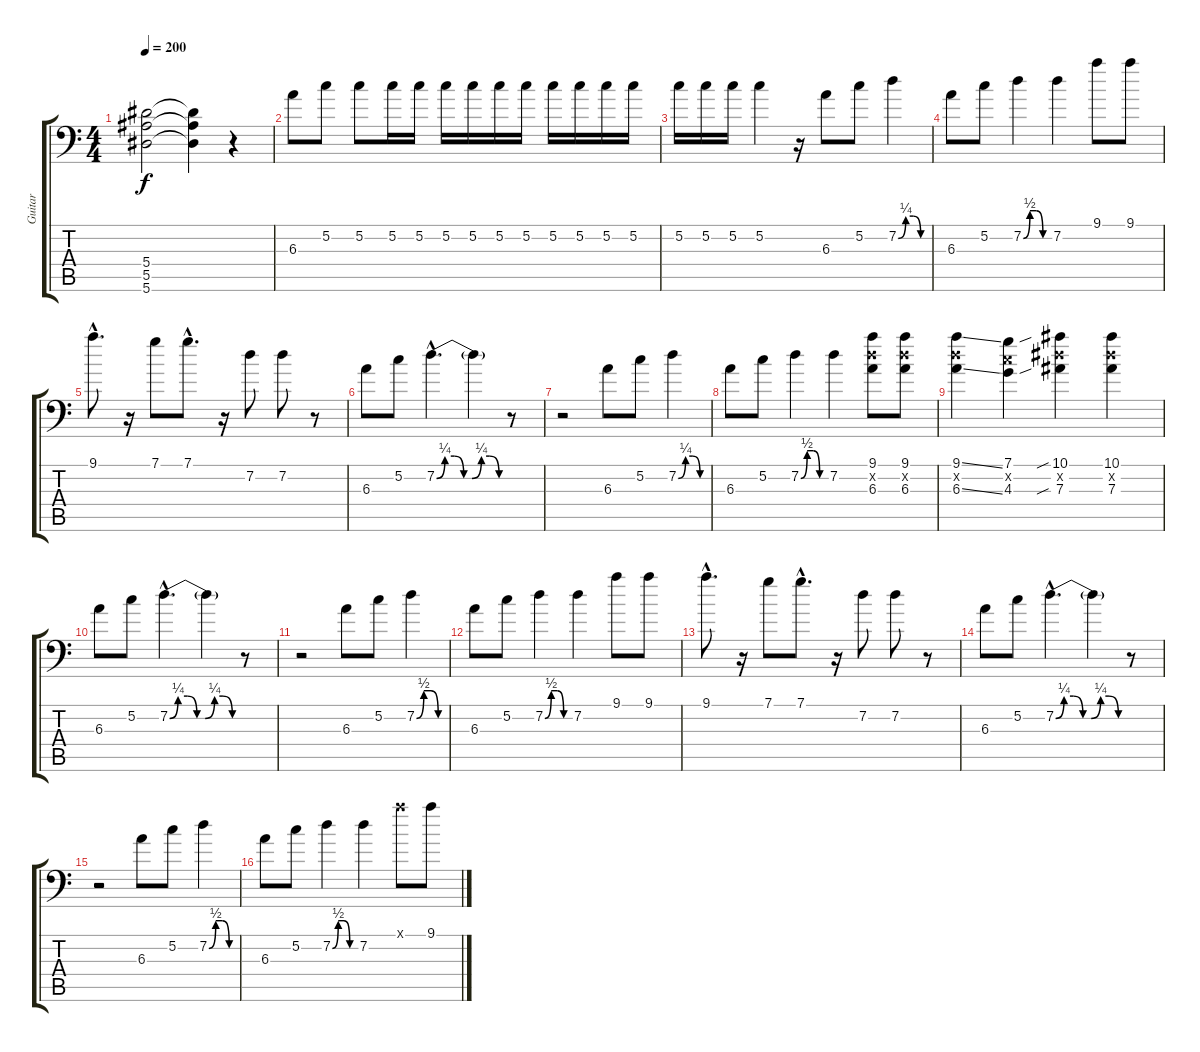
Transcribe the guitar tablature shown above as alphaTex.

\track ("Guitar" "Guitar") {instrument distortionguitar}
\staff {score tabs}
\tuning (C4 G3 Eb3 Bb2 F2 Bb1) {hide}
\ts (4 4)
\tempo 200
\clef f4
\ks c
(5.4{t} 5.5{t} 5.6{t}).2{dy f} (5.4{t} 5.5{t} 5.6{t}).4 r.4 |
6.3.8{instrument electricguitarclean} 5.2.8 5.2.8 5.2.16 5.2.16 5.2.16 5.2.16 5.2.16 5.2.16 5.2.16 5.2.16 5.2.16 5.2.16 |
5.2.16 5.2.16 5.2.16 5.2.4 r.16 6.3.8 5.2.8 7.2{be (custom 0 0 15 1 30 1 45 0 60 0)}.4 |
6.3.8 5.2.8 7.2{be (custom 0 0 15 2 30 2 45 0 60 0)}.4 7.2.4 9.1.8 9.1.8 |
9.1{hac}.8{d} r.16 7.1.8 7.1{hac}.8{d} r.16 7.2.8 7.2.8 r.8 |
6.3.8 5.2.8 7.2{be (custom 0 0 7 1 15 1 23 0 30 0 38 1 45 1 53 0 60 0) hac}.4{d} 7.2{t}.4 r.8 |
r.2 6.3.8 5.2.8 7.2{be (custom 0 0 15 1 30 1 45 0 60 0)}.4 |
6.3.8 5.2.8 7.2{be (custom 0 0 15 2 30 2 45 0 60 0)}.4 7.2.4 (9.1 7.2{x} 6.3).8 (9.1 7.2{x} 6.3).8 |
(9.1{ss} 7.2{x} 6.3{ss}).4 (7.1 5.2{x} 4.3).4 (10.1{sib} 8.2{x} 7.3{sib}).4 (10.1 8.2{x} 7.3).4 |
6.3.8 5.2.8 7.2{be (custom 0 0 7 1 15 1 23 0 30 0 38 1 45 1 53 0 60 0) hac}.4{d} 7.2{t}.4 r.8 |
r.2 6.3.8 5.2.8 7.2{be (custom 0 0 15 2 30 2 45 0 60 0)}.4 |
6.3.8 5.2.8 7.2{be (custom 0 0 15 2 30 2 45 0 60 0)}.4 7.2.4 9.1.8 9.1.8 |
9.1{hac}.8{d} r.16 7.1.8 7.1{hac}.8{d} r.16 7.2.8 7.2.8 r.8 |
6.3.8 5.2.8 7.2{be (custom 0 0 7 1 15 1 23 0 30 0 38 1 45 1 53 0 60 0) hac}.4{d} 7.2{t}.4 r.8 |
r.2 6.3.8 5.2.8 7.2{be (custom 0 0 15 2 30 2 45 0 60 0)}.4 |
6.3.8 5.2.8 7.2{be (custom 0 0 15 2 30 2 45 0 60 0)}.4 7.2.4 9.1{x}.8 9.1.8
